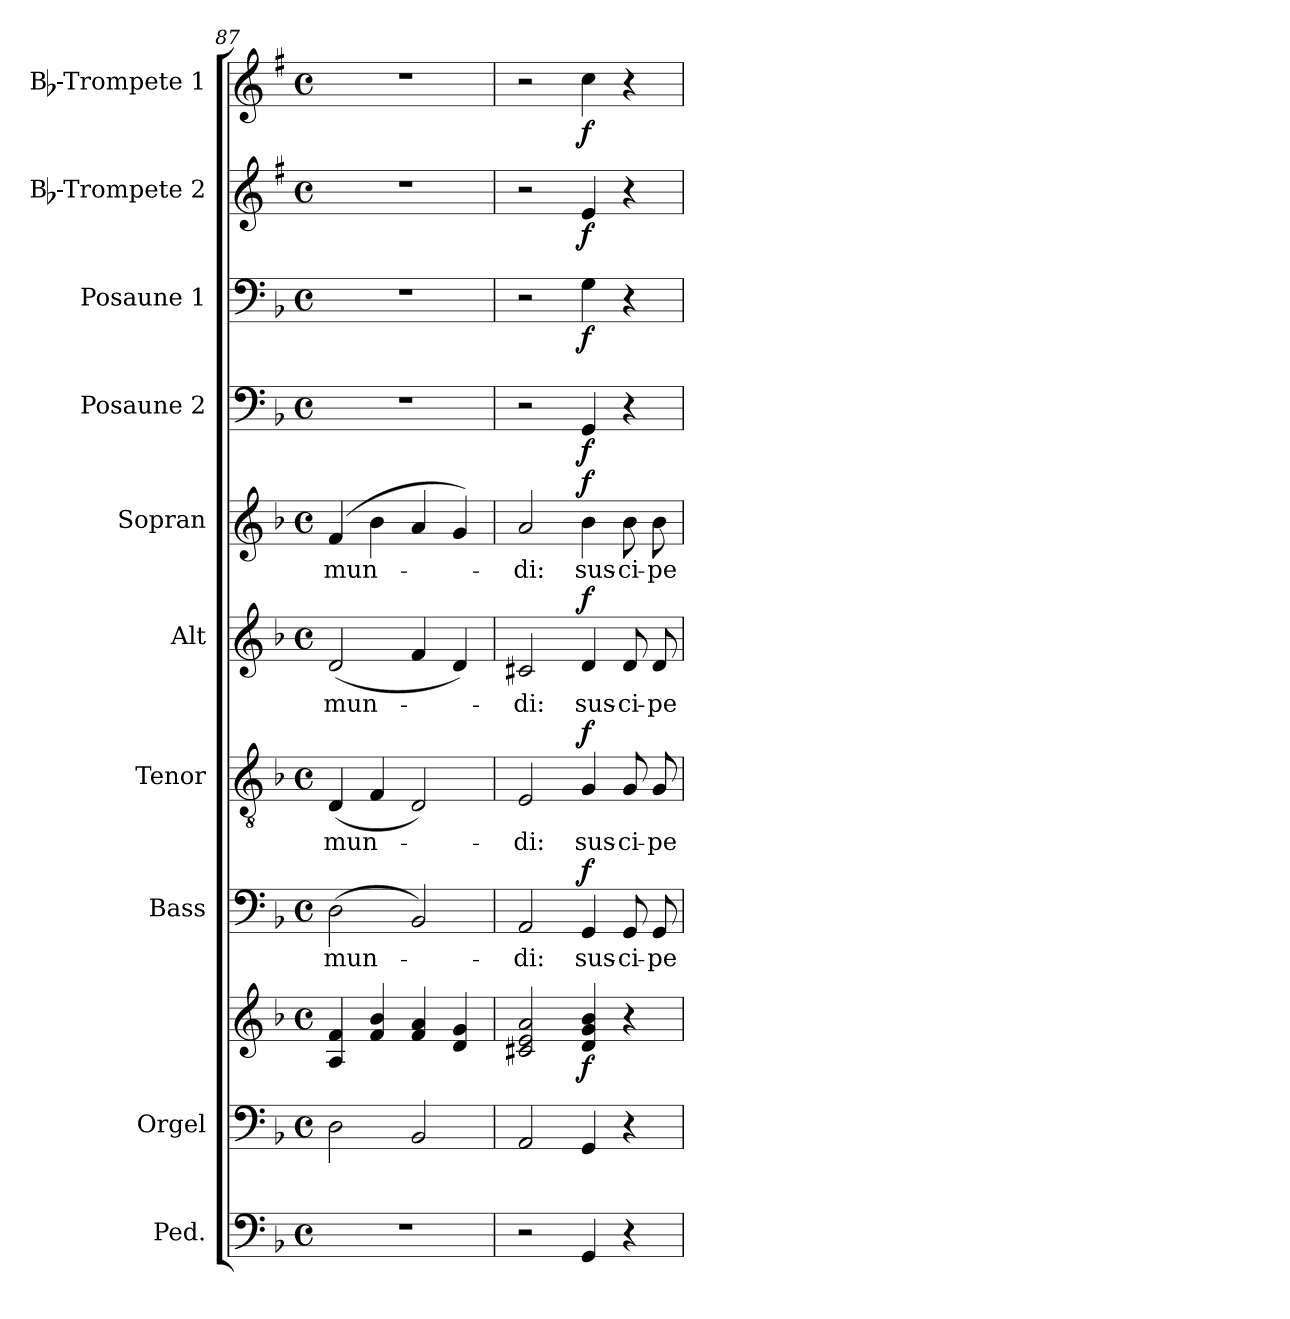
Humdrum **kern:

**kern	**kern	**kern	**dynam	**kern	**text	**dynam	**kern	**text	**dynam	**kern	**text	**dynam	**kern	**text	**dynam	**kern	**dynam	**kern	**dynam	**kern	**dynam	**kern	**dynam
*part10	*part9	*part9	*part9	*part8	*part8	*part8	*part7	*part7	*part7	*part6	*part6	*part6	*part5	*part5	*part5	*part4	*part4	*part3	*part3	*part2	*part2	*part1	*part1
*staff11	*staff10	*staff9	*staff9/10	*staff8	*staff8	*staff8	*staff7	*staff7	*staff7	*staff6	*staff6	*staff6	*staff5	*staff5	*staff5	*staff4	*staff4	*staff3	*staff3	*staff2	*staff2	*staff1	*staff1
*I"Ped.	*I"Orgel	*	*	*I"Bass	*	*	*I"Tenor	*	*	*I"Alt	*	*	*I"Sopran	*	*	*I"Posaune 2	*	*I"Posaune 1	*	*I"Bb-Trompete 2	*	*I"Bb-Trompete 1	*
*	*I'Org.	*	*	*I'B.	*	*	*I'T.	*	*	*I'A.	*	*	*I'S.	*	*	*I'Pos. 2	*	*I'Pos. 1	*	*I'Bb Trp. 2	*	*I'Bb Trp. 1	*
*clefF4	*clefF4	*clefG2	*	*clefF4	*	*	*clefGv2	*	*	*clefG2	*	*	*clefG2	*	*	*clefF4	*	*clefF4	*	*clefG2	*	*clefG2	*
*ITrd7c12	*	*	*	*	*	*	*	*	*	*	*	*	*	*	*	*	*	*	*	*ITrd1c2	*	*ITrd1c2	*
*k[b-]	*k[b-]	*k[b-]	*	*k[b-]	*	*	*k[b-]	*	*	*k[b-]	*	*	*k[b-]	*	*	*k[b-]	*	*k[b-]	*	*k[b-]	*	*k[b-]	*
*F:	*F:	*F:	*	*F:	*	*	*F:	*	*	*F:	*	*	*F:	*	*	*F:	*	*F:	*	*F:	*	*F:	*
*M4/4	*M4/4	*M4/4	*	*M4/4	*	*	*M4/4	*	*	*M4/4	*	*	*M4/4	*	*	*M4/4	*	*M4/4	*	*M4/4	*	*M4/4	*
*met(c)	*met(c)	*met(c)	*	*met(c)	*	*	*met(c)	*	*	*met(c)	*	*	*met(c)	*	*	*met(c)	*	*met(c)	*	*met(c)	*	*met(c)	*
=87	=87	=87	=87	=87	=87	=87	=87	=87	=87	=87	=87	=87	=87	=87	=87	=87	=87	=87	=87	=87	=87	=87	=87
!	!	!	!	!	!LO:LY:b	!	!	!LO:LY:b	!	!	!LO:LY:b	!	!	!LO:LY:b	!	!	!	!	!	!	!	!	!
1r	2D\	4A/ 4f/	.	(>2D\	mun-	.	(<4D/	mun-	.	(<2d/	mun-	.	(4f/	mun-	.	1r	.	1r	.	1r	.	1r	.
.	.	4f/ 4b-/	.	.	.	.	4F/	.	.	.	.	.	4b-\	.	.	.	.	.	.	.	.	.	.
.	2BB-/	4f/ 4a/	.	2BB-/)	.	.	2D/)	.	.	4f/	.	.	4a/	.	.	.	.	.	.	.	.	.	.
.	.	4d/ 4g/	.	.	.	.	.	.	.	4d/)	.	.	4g/)	.	.	.	.	.	.	.	.	.	.
=88	=88	=88	=88	=88	=88	=88	=88	=88	=88	=88	=88	=88	=88	=88	=88	=88	=88	=88	=88	=88	=88	=88	=88
!	!	!	!	!	!LO:LY:b	!	!	!LO:LY:b	!	!	!LO:LY:b	!	!	!LO:LY:b	!	!	!	!	!	!	!	!	!
2r	2AA/	2c#X/ 2e/ 2a/	.	2AA/	-di:	.	2E/	-di:	.	2c#X/	-di:	.	2a/	-di:	.	2r	.	2r	.	2r	.	2r	.
!	!	!	!LO:DY:b	!	!LO:LY:b	!LO:DY:a	!	!LO:LY:b	!LO:DY:a	!	!LO:LY:b	!LO:DY:a	!	!LO:LY:b	!LO:DY:a	!	!LO:DY:b	!	!LO:DY:b	!	!LO:DY:b	!	!LO:DY:b
4GGG/	4GG/	4d/ 4g/ 4b-/	f	4GG/	sus-	f	4G/	sus-	f	4d/	sus-	f	4b-\	sus-	f	4GG/	f	4G\	f	4d/	f	4b-\	f
!	!	!	!	!	!LO:LY:b	!	!	!LO:LY:b	!	!	!LO:LY:b	!	!	!LO:LY:b	!	!	!	!	!	!	!	!	!
4r	4r	4r	.	8GG/	-ci-	.	8G/	-ci-	.	8d/	-ci-	.	8b-\	-ci-	.	4r	.	4r	.	4r	.	4r	.
!	!	!	!	!	!LO:LY:b	!	!	!LO:LY:b	!	!	!LO:LY:b	!	!	!LO:LY:b	!	!	!	!	!	!	!	!	!
.	.	.	.	8GG/	-pe	.	8G/	-pe	.	8d/	-pe	.	8b-\	-pe	.	.	.	.	.	.	.	.	.
=	=	=	=	=	=	=	=	=	=	=	=	=	=	=	=	=	=	=	=	=	=	=	=
*-	*-	*-	*-	*-	*-	*-	*-	*-	*-	*-	*-	*-	*-	*-	*-	*-	*-	*-	*-	*-	*-	*-	*-
